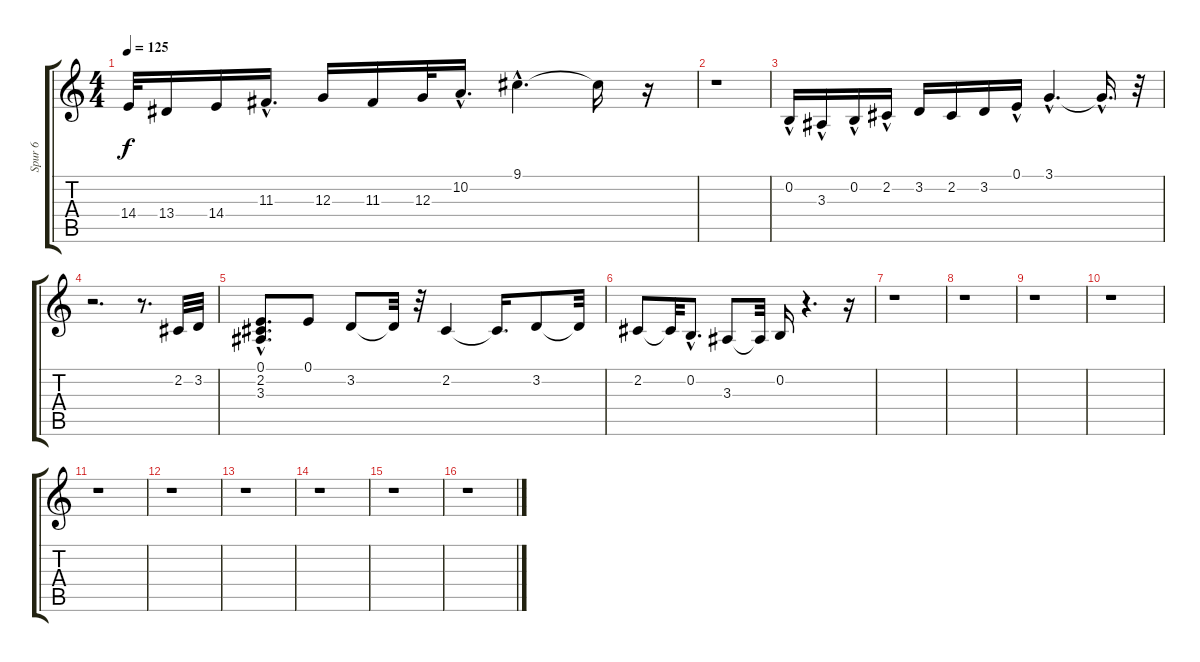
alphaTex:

\track ("Spur 6" "Spur 6") {instrument accordion}
\staff {score tabs}
\tuning (E4 B3 G3 D3 A2 E2) {hide}
\ts (4 4)
\tempo 125
\clef g2
\ks c
14.4{t}.32{dy f} 13.4.16 14.4.16 11.3{hac}.16{d} 12.3.16 11.3.16 12.3.32 10.2{hac}.16{d} 9.1{hac}.4{d} 9.1{t}.16 r.16 |
r.1 |
0.2{hac}.16 3.3{hac}.16 0.2{hac}.16 2.2{hac}.16 3.2.16 2.2.16 3.2.16 0.1{hac}.16 3.1{hac}.4{d} 3.1{hac t}.16{d} r.32 |
r.2{d} r.8{d} 2.2.32 3.2.32 |
(0.1 2.2 3.3{hac}).8{d} 0.1.8 3.2.8 3.2{t}.32 r.32 2.2.4 2.2{t}.16{d} 3.2.8 3.2{t}.32 |
2.2.8 2.2{t}.32 0.2{hac}.8{d} 3.3.8 3.3{t}.32 0.2.16 r.4{d} r.16 |
r.1 |
r.1 |
r.1 |
r.1 |
r.1 |
r.1 |
r.1 |
r.1 |
r.1 |
r.1
